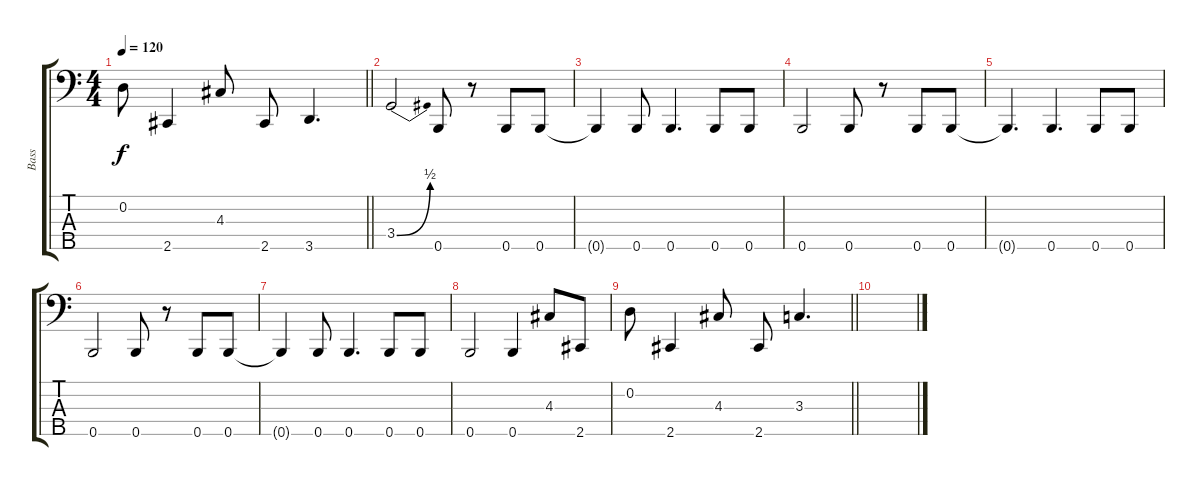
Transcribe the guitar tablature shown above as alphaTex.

\track ("Bass" "Bass") {instrument electricbassfinger}
\staff {score tabs}
\tuning (G2 D2 A1 E1 B0) {hide}
\ts (4 4)
\tempo 120
\clef f4
\barLineRight lightlight
\ks c
0.2.8{dy f} 2.5.4 4.3.8 2.5.8 3.5.4{d} |
3.4{be (bend 0 0 60 2)}.2 0.5.8 r.8 0.5.8 0.5.8 |
0.5{t}.4 0.5.8 0.5.4{d} 0.5.8 0.5.8 |
0.5.2 0.5.8 r.8 0.5.8 0.5.8 |
0.5{t}.4{d} 0.5.4{d} 0.5.8 0.5.8 |
0.5.2 0.5.8 r.8 0.5.8 0.5.8 |
0.5{t}.4 0.5.8 0.5.4{d} 0.5.8 0.5.8 |
0.5.2 0.5.4 4.3.8 2.5.8 |
\barLineRight lightlight
0.2.8 2.5.4 4.3.8 2.5.8 3.3.4{d} |
\section ("" "")
